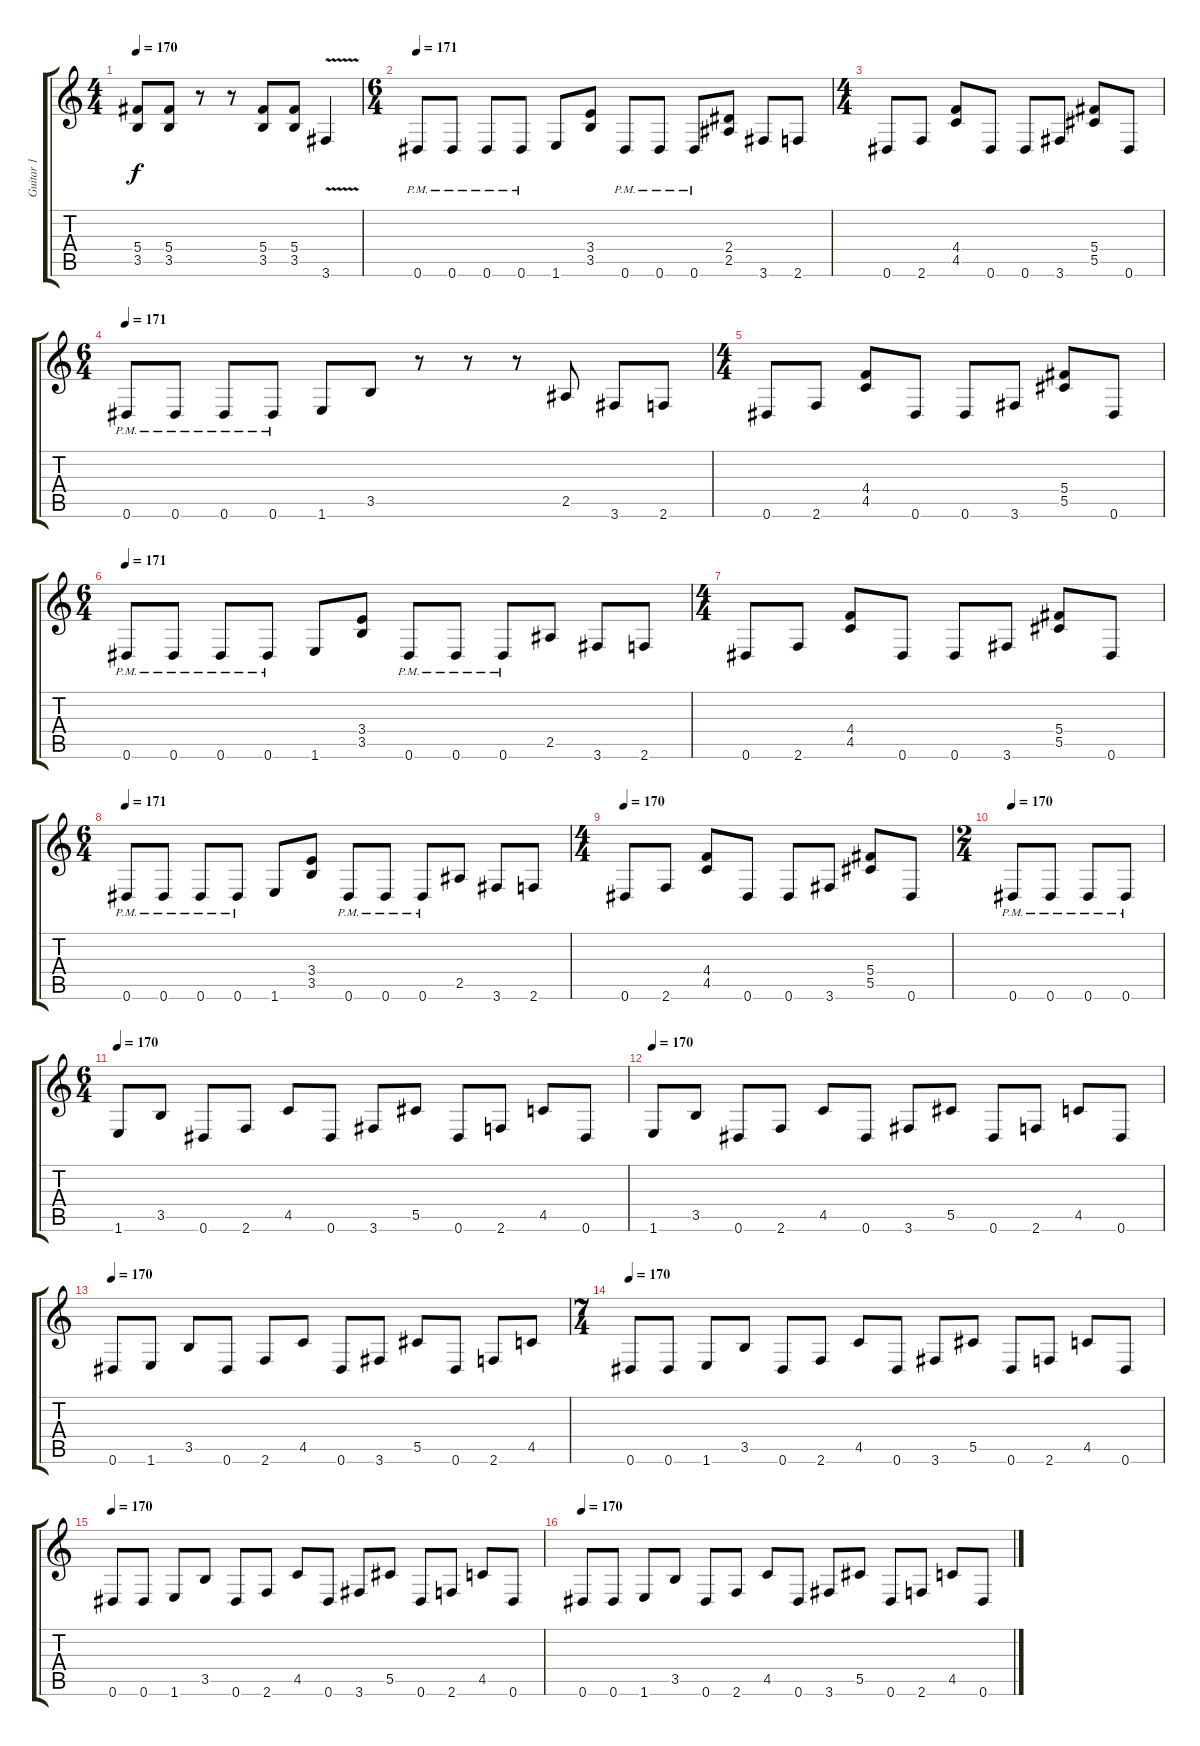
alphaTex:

\track ("Guitar 1" "Guitar 1") {instrument overdrivenguitar}
\staff {score tabs}
\tuning (Eb4 Bb3 Gb3 Db3 Ab2 Eb2) {hide}
\ts (4 4)
\tempo 170
\clef g2
\ks c
(5.4 3.5).8{dy f} (5.4 3.5).8 r.8 r.8 (5.4 3.5).8 (5.4 3.5).8 3.6{v}.4 |
\ts (6 4)
\tempo 171
0.6{pm}.8 0.6{pm}.8 0.6{pm}.8 0.6{pm}.8 1.6.8 (3.4 3.5).8 0.6{pm}.8 0.6{pm}.8 0.6{pm}.8 (2.4 2.5).8 3.6.8 2.6.8 |
\ts (4 4)
0.6.8 2.6.8 (4.4 4.5).8 0.6.8 0.6.8 3.6.8 (5.4 5.5).8 0.6.8 |
\ts (6 4)
\tempo 171
0.6{pm}.8 0.6{pm}.8 0.6{pm}.8 0.6{pm}.8 1.6.8 3.5.8 r.8 r.8 r.8 2.5.8 3.6.8 2.6.8 |
\ts (4 4)
0.6.8 2.6.8 (4.4 4.5).8 0.6.8 0.6.8 3.6.8 (5.4 5.5).8 0.6.8 |
\ts (6 4)
\tempo 170
\tempo 171
0.6{pm}.8 0.6{pm}.8 0.6{pm}.8 0.6{pm}.8 1.6.8 (3.4 3.5).8 0.6{pm}.8 0.6{pm}.8 0.6{pm}.8 2.5.8 3.6.8 2.6.8 |
\ts (4 4)
0.6.8 2.6.8 (4.4 4.5).8 0.6.8 0.6.8 3.6.8 (5.4 5.5).8 0.6.8 |
\ts (6 4)
\tempo 170
\tempo 171
0.6{pm}.8 0.6{pm}.8 0.6{pm}.8 0.6{pm}.8 1.6.8 (3.4 3.5).8 0.6{pm}.8 0.6{pm}.8 0.6{pm}.8 2.5.8 3.6.8 2.6.8 |
\ts (4 4)
\tempo 170
0.6.8 2.6.8 (4.4 4.5).8 0.6.8 0.6.8 3.6.8 (5.4 5.5).8 0.6.8 |
\ts (2 4)
\tempo 170
0.6{pm}.8 0.6{pm}.8 0.6{pm}.8 0.6{pm}.8 |
\ts (6 4)
\tempo 170
1.6.8 3.5.8 0.6.8 2.6.8 4.5.8 0.6.8 3.6.8 5.5.8 0.6.8 2.6.8 4.5.8 0.6.8 |
\tempo 170
1.6.8 3.5.8 0.6.8 2.6.8 4.5.8 0.6.8 3.6.8 5.5.8 0.6.8 2.6.8 4.5.8 0.6.8 |
\tempo 170
0.6.8 1.6.8 3.5.8 0.6.8 2.6.8 4.5.8 0.6.8 3.6.8 5.5.8 0.6.8 2.6.8 4.5.8 |
\ts (7 4)
\tempo 170
0.6.8 0.6.8 1.6.8 3.5.8 0.6.8 2.6.8 4.5.8 0.6.8 3.6.8 5.5.8 0.6.8 2.6.8 4.5.8 0.6.8 |
\tempo 170
0.6.8 0.6.8 1.6.8 3.5.8 0.6.8 2.6.8 4.5.8 0.6.8 3.6.8 5.5.8 0.6.8 2.6.8 4.5.8 0.6.8 |
\tempo 170
0.6.8 0.6.8 1.6.8 3.5.8 0.6.8 2.6.8 4.5.8 0.6.8 3.6.8 5.5.8 0.6.8 2.6.8 4.5.8 0.6.8
